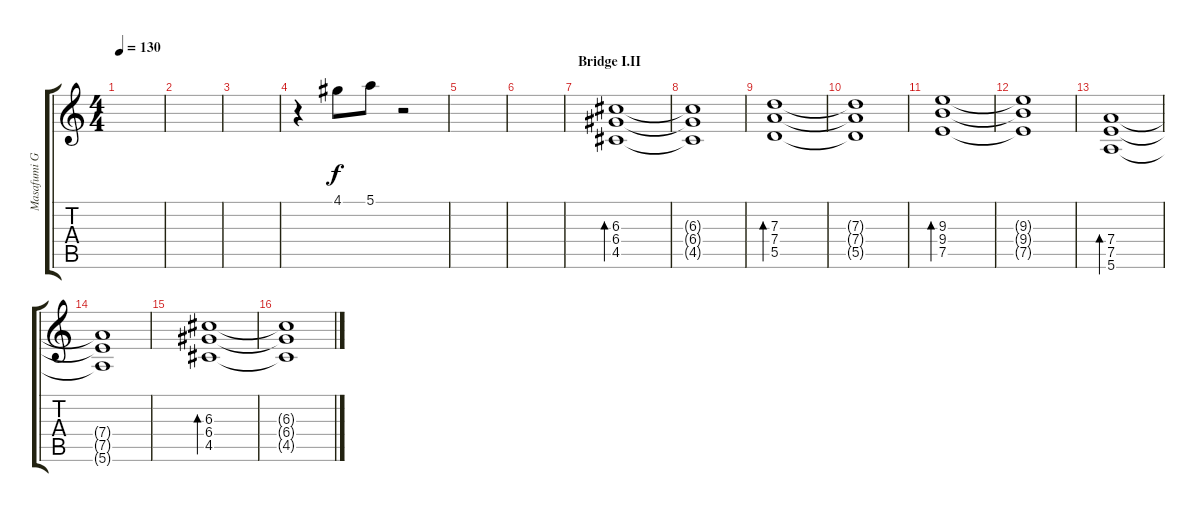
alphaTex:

\track ("Masafumi Gotou (Guitar)" "Masafumi G") {instrument overdrivenguitar}
\staff {score tabs}
\tuning (E4 B3 G3 D3 A2 E2) {hide}
\ts (4 4)
\tempo 130
\clef g2
\ks c
|
|
|
r.4 4.1.8 5.1.8 r.2 |
|
|
\section ("" "Bridge I.II")
(6.3 6.4 4.5).1{bd 120 volume 10} |
(6.3{t} 6.4{t} 4.5{t}).1 |
(7.3 7.4 5.5).1{bd 120} |
(7.3{t} 7.4{t} 5.5{t}).1 |
(9.3 9.4 7.5).1{bd 120} |
(9.3{t} 9.4{t} 7.5{t}).1 |
(7.4 7.5 5.6).1{bd 120} |
(7.4{t} 7.5{t} 5.6{t}).1 |
(6.3 6.4 4.5).1{bd 120 volume 10} |
(6.3{t} 6.4{t} 4.5{t}).1
